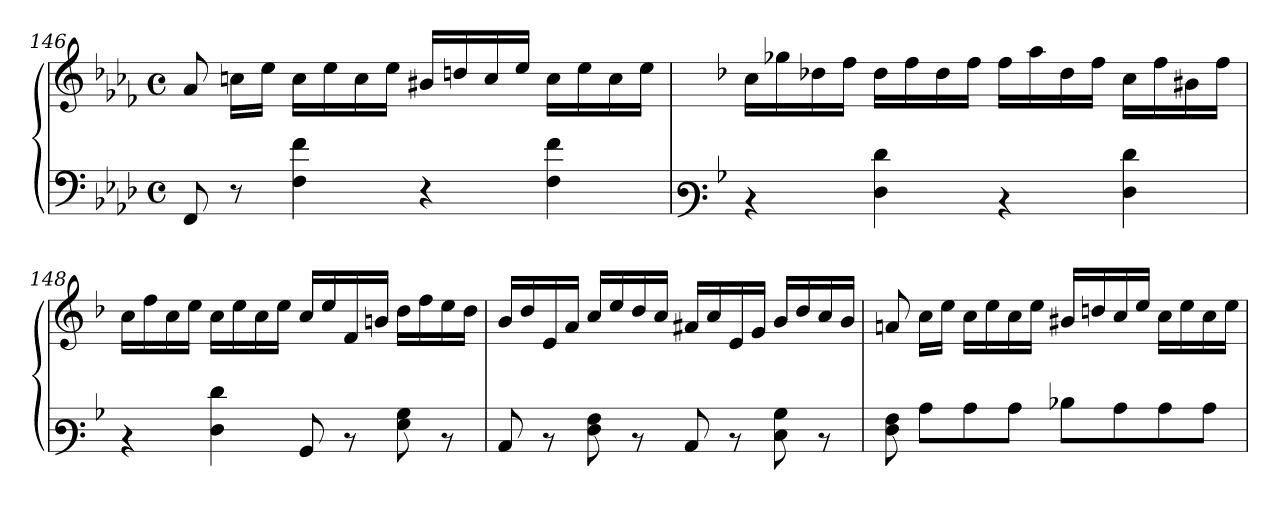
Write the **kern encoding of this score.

**kern	**kern
*part1	*part1
*staff2	*staff1
*clefF4	*clefG3
*k[b-e-a-d-]	*k[b-e-a-d-]
*M4/4	*M4/4
*met(c)	*met(c)
=146	=146
8FF/	8f/
8r	16an\LL
.	16cc\JJ
4F\ 4f\	16a\LL
.	16cc\
.	16a\
.	16cc\JJ
4r	16g#X/LL
.	16bn/
.	16a/
.	16cc/JJ
4F\ 4f\	16a\LL
.	16cc\
.	16a\
.	16cc\JJ
!!LO:PB:g=z
=147	=147
*clefF3	*
*k[b-]	*k[b-]
4rD	16a\LL
.	16ee-X\
.	16b-X\
.	16dd\JJ
4F\ 4f\	16b-\LL
.	16dd\
.	16b-\
.	16dd\JJ
4rD	16dd\LL
.	16ff\
.	16b-\
.	16dd\JJ
4F\ 4f\	16a\LL
.	16dd\
.	16g#X\
.	16dd\JJ
=148	=148
4rD	16a\LL
.	16dd\
.	16a\
.	16cc\JJ
4F\ 4f\	16a\LL
.	16cc\
.	16a\
.	16cc\JJ
8BB-/	16a/LL
.	16cc/
8rD	16d/
.	16gn/JJ
8G\ 8B-\	16b-\LL
.	16dd\
8rD	16cc\
.	16b-\JJ
!!LO:LB:g=z
=149	=149
8C/	16g/LL
.	16b-/
8rD	16c/
.	16f/JJ
8F\ 8A\	16a/LL
.	16cc/
8rD	16b-/
.	16a/JJ
8C/	16f#X/LL
.	16a/
8rD	16c/
.	16e/JJ
8E\ 8B-\	16g/LL
.	16b-/
8rD	16a/
.	16g/JJ
=150	=150
8F\ 8A\	8fn/
8c\L	16a\LL
.	16cc\JJ
8c\	16a\LL
.	16cc\
8c\J	16a\
.	16cc\JJ
8d-X\L	16g#X/LL
.	16bn/
8c\	16a/
.	16cc/JJ
8c\	16a\LL
.	16cc\
8c\J	16a\
.	16cc\JJ
=	=
*-	*-
